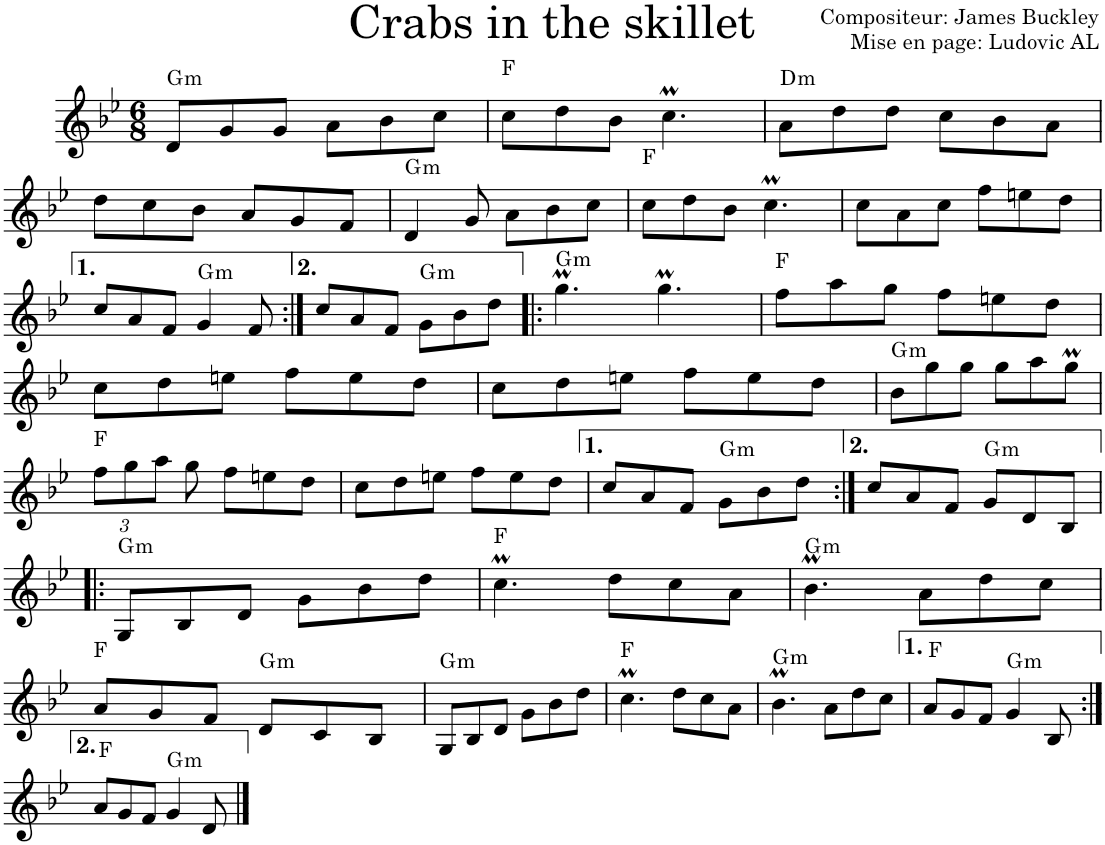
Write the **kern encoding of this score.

**kern	**harte
*part1	*part1
*staff1	*
*I"Violon	*
*I'Vln.	*
*clefG2	*
*k[b-e-]	*
*M6/8	*
=1	=1
!	!LO:H:kt=m
8d/L	G:min
8g/	.
8g/J	.
8a\L	.
8b-\	.
8cc\J	.
=2	=2
8cc\L	F:maj
8dd\	.
8b-\J	.
4.ccM\	.
=3	=3
!	!LO:H:kt=m
8a\L	D:min
8dd\	.
8dd\J	.
8cc\L	.
8b-\	.
8a\J	.
!!LO:LB:g=z
=4	=4
8dd\L	.
8cc\	.
8b-\J	.
8a/L	.
8g/	.
8f/J	.
=5	=5
!	!LO:H:kt=m
4d/	G:min
8g/	.
8a\L	.
8b-\	.
8cc\J	.
=6	=6
8cc\L	F:maj
8dd\	.
8b-\J	.
4.ccM\	.
=7	=7
8cc\L	.
8a\	.
8cc\J	.
8ff\L	.
8een\	.
8dd\J	.
!!LO:LB:g=z
=8	=8
8cc/L	.
8a/	.
8f/J	.
!	!LO:H:kt=m
4g/	G:min
8f/	.
=9:|!	=9:|!
8cc/L	.
8a/	.
8f/J	.
!	!LO:H:kt=m
8g\L	G:min
8b-\	.
8dd\J	.
=10!|:	=10!|:
!	!LO:H:kt=m
4.ggM\	G:min
4.ggM\	.
=11	=11
8ff\L	F:maj
8aa\	.
8gg\J	.
8ff\L	.
8een\	.
8dd\J	.
!!LO:LB:g=z
=12	=12
8cc\L	.
8dd\	.
8een\J	.
8ff\L	.
8ee\	.
8dd\J	.
=13	=13
8cc\L	.
8dd\	.
8een\J	.
8ff\L	.
8ee\	.
8dd\J	.
=14	=14
!	!LO:H:kt=m
8b-\L	G:min
8gg\	.
8gg\J	.
8gg\L	.
8aa\	.
8ggM\J	.
!!LO:LB:g=z
=15	=15
*Xbrackettup	*
12ff\L	F:maj
12gg\	.
12aa\J	.
8gg\	.
8ff\L	.
8een\	.
8dd\J	.
=16	=16
8cc\L	.
8dd\	.
8een\J	.
8ff\L	.
8ee\	.
8dd\J	.
=17	=17
8cc/L	.
8a/	.
8f/J	.
!	!LO:H:kt=m
8g\L	G:min
8b-\	.
8dd\J	.
=18:|!	=18:|!
8cc/L	.
8a/	.
8f/J	.
!	!LO:H:kt=m
8g/L	G:min
8d/	.
8B-/J	.
!!LO:LB:g=z
=19!|:	=19!|:
!	!LO:H:kt=m
8G/L	G:min
8B-/	.
8d/J	.
8g\L	.
8b-\	.
8dd\J	.
=20	=20
4.ccM\	F:maj
8dd\L	.
8cc\	.
8a\J	.
=21	=21
!	!LO:H:kt=m
4.b-M\	G:min
8a\L	.
8dd\	.
8cc\J	.
!!LO:LB:g=z
=22	=22
8a/L	F:maj
8g/	.
8f/J	.
!	!LO:H:kt=m
8d/L	G:min
8c/	.
8B-/J	.
=23	=23
!	!LO:H:kt=m
8G/L	G:min
8B-/	.
8d/J	.
8g\L	.
8b-\	.
8dd\J	.
=24	=24
4.ccM\	F:maj
8dd\L	.
8cc\	.
8a\J	.
=25	=25
!	!LO:H:kt=m
4.b-M\	G:min
8a\L	.
8dd\	.
8cc\J	.
=26	=26
8a/L	F:maj
8g/	.
8f/J	.
!	!LO:H:kt=m
4g/	G:min
8B-/	.
!!LO:LB:g=z
=27:|!	=27:|!
8a/L	F:maj
8g/	.
8f/J	.
!	!LO:H:kt=m
4g/	G:min
8d/	.
==	==
*-	*-
